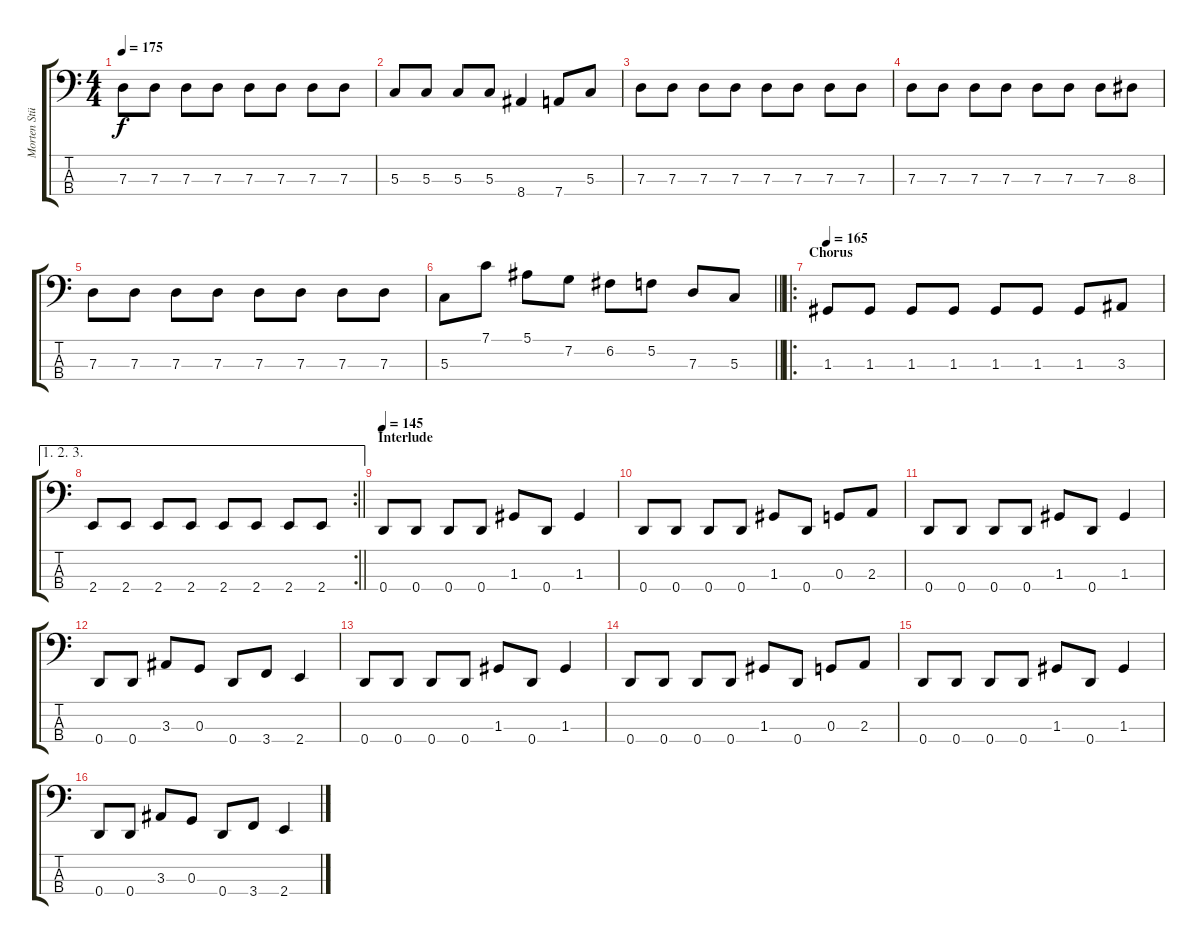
\track ("Morten Stützer" "Morten Stü") {instrument electricbasspick}
\staff {score tabs}
\tuning (F2 C2 G1 D1) {hide}
\ts (4 4)
\tempo 175
\clef f4
\ks c
7.3.8{dy f} 7.3.8 7.3.8 7.3.8 7.3.8 7.3.8 7.3.8 7.3.8 |
5.3.8 5.3.8 5.3.8 5.3.8 8.4.4 7.4.8 5.3.8 |
7.3.8 7.3.8 7.3.8 7.3.8 7.3.8 7.3.8 7.3.8 7.3.8 |
7.3.8 7.3.8 7.3.8 7.3.8 7.3.8 7.3.8 7.3.8 8.3.8 |
7.3.8 7.3.8 7.3.8 7.3.8 7.3.8 7.3.8 7.3.8 7.3.8 |
\barLineRight lightlight
5.3.8 7.1.8 5.1.8 7.2.8 6.2.8 5.2.8 7.3.8 5.3.8 |
\ro
\section ("" "Chorus")
\tempo 165
1.3.8 1.3.8 1.3.8 1.3.8 1.3.8 1.3.8 1.3.8 3.3.8 |
\ae (1 2 3)
\rc 2
\barLineRight lightlight
2.4.8 2.4.8 2.4.8 2.4.8 2.4.8 2.4.8 2.4.8 2.4.8 |
\section ("" "Interlude")
\tempo 145
0.4.8 0.4.8 0.4.8 0.4.8 1.3.8 0.4.8 1.3.4 |
0.4.8 0.4.8 0.4.8 0.4.8 1.3.8 0.4.8 0.3.8 2.3.8 |
0.4.8 0.4.8 0.4.8 0.4.8 1.3.8 0.4.8 1.3.4 |
0.4.8 0.4.8 3.3.8 0.3.8 0.4.8 3.4.8 2.4.4 |
0.4.8 0.4.8 0.4.8 0.4.8 1.3.8 0.4.8 1.3.4 |
0.4.8 0.4.8 0.4.8 0.4.8 1.3.8 0.4.8 0.3.8 2.3.8 |
0.4.8 0.4.8 0.4.8 0.4.8 1.3.8 0.4.8 1.3.4 |
0.4.8 0.4.8 3.3.8 0.3.8 0.4.8 3.4.8 2.4.4
